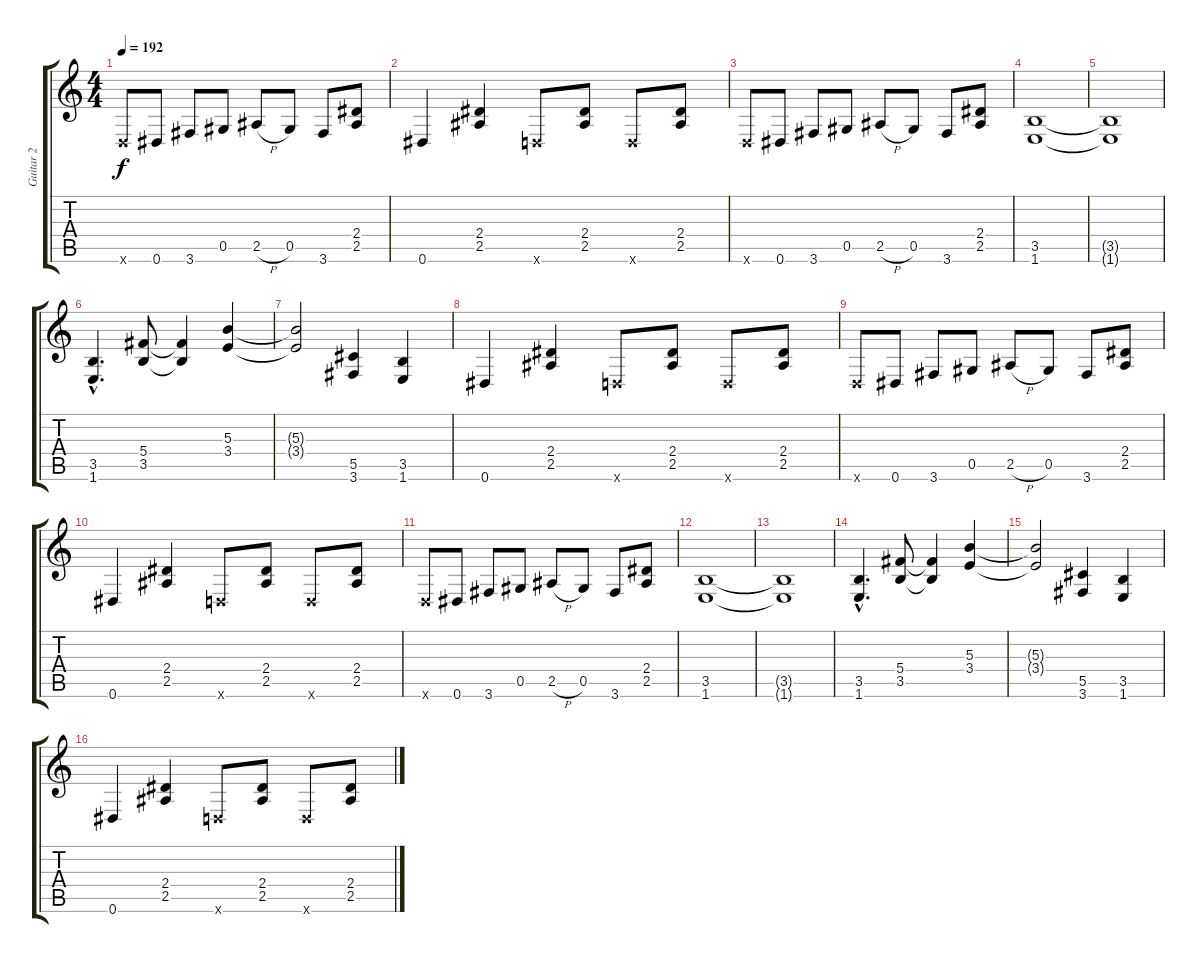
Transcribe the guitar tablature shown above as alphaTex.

\track ("Guitar 2" "Guitar 2") {instrument overdrivenguitar}
\staff {score tabs}
\tuning (Eb4 Bb3 Gb3 Db3 Ab2 Eb2) {hide}
\ts (4 4)
\tempo 192
\clef g2
\ks c
-1.6{x}.8{dy f} 0.6.8 3.6.8 0.5.8 2.5{h}.8 0.5.8 3.6.8 (2.4 2.5).8 |
0.6.4 (2.4 2.5).4 -1.6{x}.8 (2.4 2.5).8 -1.6{x}.8 (2.4 2.5).8 |
-1.6{x}.8 0.6.8 3.6.8 0.5.8 2.5{h}.8 0.5.8 3.6.8 (2.4 2.5).8 |
(3.5 1.6).1 |
(3.5{t} 1.6{t}).1 |
(3.5{hac} 1.6{hac}).4{d} (5.4 3.5).8 (5.4{t} 3.5{t}).4 (5.3 3.4).4 |
(5.3{t} 3.4{t}).2 (5.5 3.6).4 (3.5 1.6).4 |
0.6.4 (2.4 2.5).4 -1.6{x}.8 (2.4 2.5).8 -1.6{x}.8 (2.4 2.5).8 |
-1.6{x}.8 0.6.8 3.6.8 0.5.8 2.5{h}.8 0.5.8 3.6.8 (2.4 2.5).8 |
0.6.4 (2.4 2.5).4 -1.6{x}.8 (2.4 2.5).8 -1.6{x}.8 (2.4 2.5).8 |
-1.6{x}.8 0.6.8 3.6.8 0.5.8 2.5{h}.8 0.5.8 3.6.8 (2.4 2.5).8 |
(3.5 1.6).1 |
(3.5{t} 1.6{t}).1 |
(3.5{hac} 1.6{hac}).4{d} (5.4 3.5).8 (5.4{t} 3.5{t}).4 (5.3 3.4).4 |
(5.3{t} 3.4{t}).2 (5.5 3.6).4 (3.5 1.6).4 |
0.6.4 (2.4 2.5).4 -1.6{x}.8 (2.4 2.5).8 -1.6{x}.8 (2.4 2.5).8
